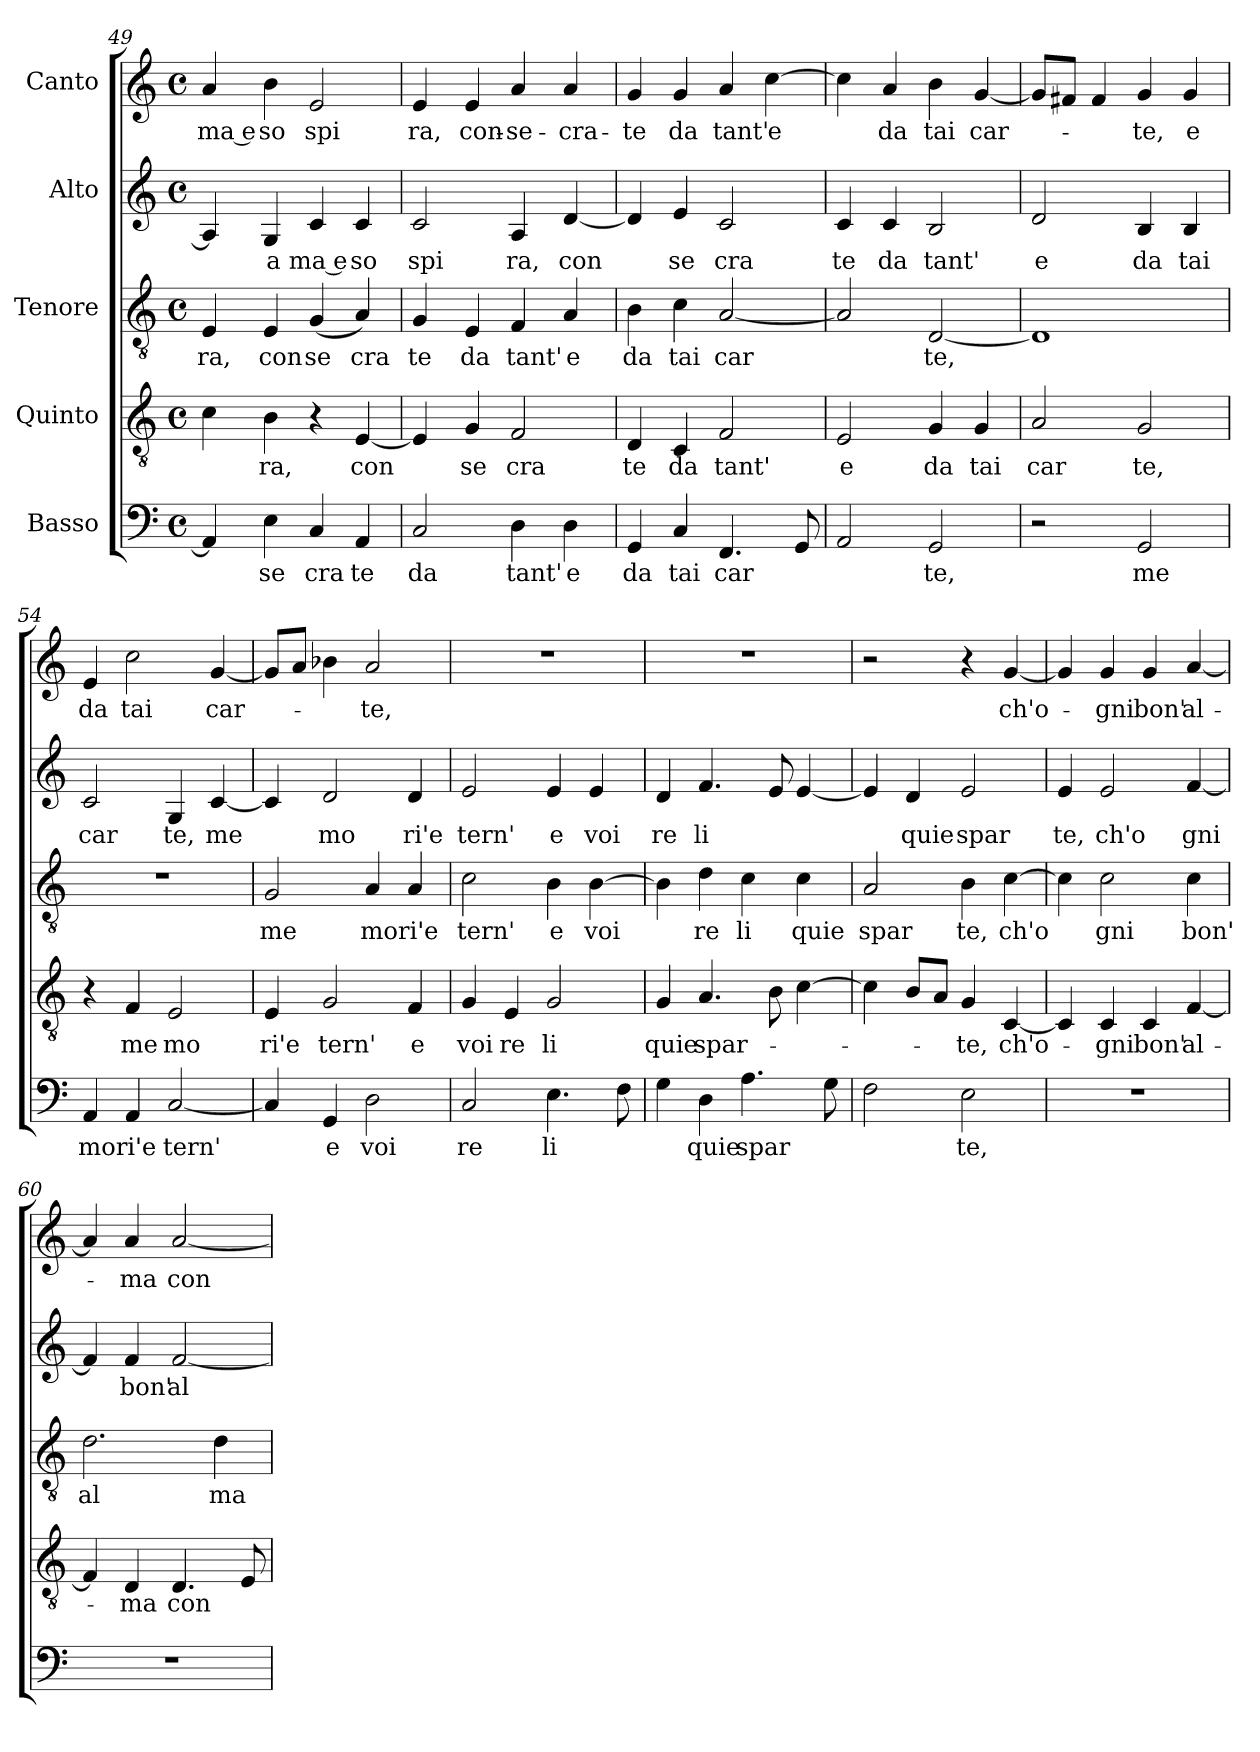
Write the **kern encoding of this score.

**kern	**text	**kern	**text	**kern	**text	**kern	**text	**kern	**text
*part5	*part5	*part4	*part4	*part3	*part3	*part2	*part2	*part1	*part1
*staff5	*staff5	*staff4	*staff4	*staff3	*staff3	*staff2	*staff2	*staff1	*staff1
*I"Basso	*	*I"Quinto	*	*I"Tenore	*	*I"Alto	*	*I"Canto	*
*clefF4	*	*clefGv2	*	*clefGv2	*	*clefG2	*	*clefG2	*
*	*	*k[]	*	*	*	*	*	*	*
*	*	*C:	*	*	*	*	*	*	*
*M4/4	*	*M4/4	*	*M4/4	*	*M4/4	*	*M4/4	*
*met(c)	*	*met(c)	*	*met(c)	*	*met(c)	*	*met(c)	*
=49	=49	=49	=49	=49	=49	=49	=49	=49	=49
!	!	!	!	!	!LO:LY:b:cj	!	!	!	!LO:LY:b:rj
4AA/]	.	4c\	.	4E/	ra,	4A/]	.	4a/	ma e
!	!LO:LY:b:cj	!	!LO:LY:b:cj	!	!LO:LY:b:cj	!	!LO:LY:b:cj	!	!LO:LY:b:cj
4E\	se	4B\	ra,	4E/	con	4G/	a	4b\	so
!	!LO:LY:b:cj	!	!	!	!LO:LY:b:cj	!	!LO:LY:b:rj	!	!LO:LY:b:cj
4C/	cra	4r	.	(>4G/	se	4c/	ma e	2e/	spi
!	!LO:LY:b:cj	!	!LO:LY:b	!	!LO:LY:b:cj	!	!LO:LY:b:cj	!	!
4AA/	te	[>4E/	con	4A/)	cra	4c/	so	.	.
!!LO:LB:g=z
=50	=50	=50	=50	=50	=50	=50	=50	=50	=50
!	!LO:LY:b:cj	!	!	!	!LO:LY:b:cj	!	!LO:LY:b:cj	!	!LO:LY:b:cj
*^	*	*	*	*	*	*	*	*	*
2C/	64ryy	da	4E/]	.	4G/	te	2c/	spi	4e/	ra,
.	2ryy	.	.	.	.	.	.	.	.	.
!	!	!	!	!LO:LY:b:cj	!	!LO:LY:b:cj	!	!	!	!LO:LY:b:cj
.	.	.	4G/	se	4E/	da	.	.	4e/	con-
!	!	!LO:LY:b:cj	!	!LO:LY:b:cj	!	!LO:LY:b:cj	!	!LO:LY:b:cj	!	!LO:LY:b:cj
4D\	.	tant'	2F/	cra	4F/	tant'	4A/	ra,	4a/	-se-
.	4ryy	.	.	.	.	.	.	.	.	.
!	!	!LO:LY:b:cj	!	!	!	!LO:LY:b:cj	!	!LO:LY:b	!	!LO:LY:b:cj
4D\	.	e	.	.	4A/	e	[<4d/	con	4a/	-cra-
.	8...ryy	.	.	.	.	.	.	.	.	.
=51	=51	=51	=51	=51	=51	=51	=51	=51	=51	=51
!	!	!LO:LY:b:cj	!	!LO:LY:b:cj	!	!LO:LY:b:cj	!	!	!	!LO:LY:b:cj
*v	*v	*	*	*	*	*	*	*	*	*
4GG/	da	4D/	te	4B\	da	4d/]	.	4g/	-te
!	!LO:LY:b:cj	!	!LO:LY:b:cj	!	!LO:LY:b:cj	!	!LO:LY:b:cj	!	!LO:LY:b:cj
4C/	tai	4C/	da	4c\	tai	4e/	se	4g/	da
!	!LO:LY:b	!	!LO:LY:b:cj	!	!LO:LY:b	!	!LO:LY:b:cj	!	!LO:LY:b:cj
4.FF/	car	2F/	tant'	[<2A/	car	2c/	cra	4a/	tant'
!	!	!	!	!	!	!	!	!	!LO:LY:b:cj
.	.	.	.	.	.	.	.	[>4cc\	e
8GG/	.	.	.	.	.	.	.	.	.
=52	=52	=52	=52	=52	=52	=52	=52	=52	=52
!	!	!	!LO:LY:b:cj	!	!	!	!LO:LY:b:cj	!	!
2AA/	.	2E/	e	2A/]	.	4c/	te	4cc\]	.
!	!	!	!	!	!	!	!LO:LY:b:cj	!	!LO:LY:b:cj
.	.	.	.	.	.	4c/	da	4a/	da
!	!LO:LY:b:cj	!	!LO:LY:b:cj	!	!LO:LY:b:cj	!	!LO:LY:b:cj	!	!LO:LY:b:cj
2GG/	te,	4G/	da	[<2D/	te,	2B/	tant'	4b\	tai
!	!	!	!LO:LY:b:cj	!	!	!	!	!	!LO:LY:b
.	.	4G/	tai	.	.	.	.	[<4g/	car-
=53	=53	=53	=53	=53	=53	=53	=53	=53	=53
!	!	!	!LO:LY:b:cj	!	!	!	!LO:LY:b:cj	!	!
2r	.	2A/	car	1D]	.	2d/	e	8g/L]	.
.	.	.	.	.	.	.	.	8f#/J	.
.	.	.	.	.	.	.	.	4f#/	.
!	!LO:LY:b:cj	!	!LO:LY:b:cj	!	!	!	!LO:LY:b:cj	!	!LO:LY:b:cj
2GG/	me	2G/	te,	.	.	4B/	da	4g/	-te,
!	!	!	!	!	!	!	!LO:LY:b:cj	!	!LO:LY:b:cj
.	.	.	.	.	.	4B/	tai	4g/	e
=54	=54	=54	=54	=54	=54	=54	=54	=54	=54
!	!LO:LY:b	!	!	!	!	!	!LO:LY:b:cj	!	!LO:LY:b:cj
4AA/	mori'e	4r	.	1r	.	2c/	car	4e/	da
!	!	!	!LO:LY:b:cj	!	!	!	!	!	!LO:LY:b:cj
4AA/	.	4F/	me	.	.	.	.	2cc\	tai
!	!LO:LY:b	!	!LO:LY:b:cj	!	!	!	!LO:LY:b:cj	!	!
[<2C/	tern'	2E/	mo	.	.	4G/	te,	.	.
!	!	!	!	!	!	!	!LO:LY:b	!	!LO:LY:b
.	.	.	.	.	.	[<4c/	me	[<4g/	car-
=55	=55	=55	=55	=55	=55	=55	=55	=55	=55
!	!	!	!LO:LY:b:cj	!	!LO:LY:b:cj	!	!	!	!
4C/]	.	4E/	ri'e	2G/	me	4c/]	.	8g/L]	.
.	.	.	.	.	.	.	.	8a/J	.
!	!LO:LY:b:cj	!	!LO:LY:b:cj	!	!	!	!LO:LY:b:cj	!	!
4GG/	e	2G/	tern'	.	.	2d/	mo	4b-X\	.
!	!LO:LY:b:cj	!	!	!	!LO:LY:b	!	!	!	!LO:LY:b:cj
2D\	voi	.	.	4A/	mori'e	.	.	2a/	-te,
!	!	!	!LO:LY:b:cj	!	!	!	!LO:LY:b:cj	!	!
.	.	4F/	e	4A/	.	4d/	ri'e	.	.
=56	=56	=56	=56	=56	=56	=56	=56	=56	=56
!	!LO:LY:b:cj	!	!LO:LY:b:cj	!	!LO:LY:b:cj	!	!LO:LY:b:cj	!	!
2C/	re	4G/	voi	2c\	tern'	2e/	tern'	1r	.
!	!	!	!LO:LY:b:cj	!	!	!	!	!	!
.	.	4E/	re	.	.	.	.	.	.
!	!LO:LY:b:cj	!	!LO:LY:b:cj	!	!LO:LY:b:cj	!	!LO:LY:b:cj	!	!
4.E\	li	2G/	li	4B\	e	4e/	e	.	.
!	!	!	!	!	!LO:LY:b	!	!LO:LY:b:cj	!	!
.	.	.	.	[>4B\	voi	4e/	voi	.	.
8F\	.	.	.	.	.	.	.	.	.
!!LO:PB:g=z
=57	=57	=57	=57	=57	=57	=57	=57	=57	=57
!	!	!	!LO:LY:b:cj	!	!	!	!LO:LY:b:cj	!	!
4G\	.	4G/	quie	4B\]	.	4d/	re	1r	.
!	!LO:LY:b:cj	!	!LO:LY:b	!	!LO:LY:b:cj	!	!LO:LY:b:cj	!	!
4D\	quie	4.A/	spar-	4d\	re	4.f/	li	.	.
!	!LO:LY:b	!	!	!	!LO:LY:b:cj	!	!	!	!
4.A\	spar	.	.	4c\	li	.	.	.	.
.	.	8B\	.	.	.	8e/	.	.	.
!	!	!	!	!	!LO:LY:b:cj	!	!	!	!
.	.	[>4c\	.	4c\	quie	[<4e/	.	.	.
8G\	.	.	.	.	.	.	.	.	.
=58	=58	=58	=58	=58	=58	=58	=58	=58	=58
!	!	!	!	!	!LO:LY:b:cj	!	!	!	!
2F\	.	4c\]	.	2A/	spar	4e/]	.	2r	.
!	!	!	!	!	!	!	!LO:LY:b:cj	!	!
.	.	8B/L	.	.	.	4d/	quie	.	.
.	.	8A/J	.	.	.	.	.	.	.
!	!LO:LY:b:cj	!	!LO:LY:b:cj	!	!LO:LY:b:cj	!	!LO:LY:b:cj	!	!
2E\	te,	4G/	-te,	4B\	te,	2e/	spar	4r	.
!	!	!	!LO:LY:b	!	!LO:LY:b	!	!	!	!LO:LY:b
.	.	[<4C/	ch'o-	[>4c\	ch'o	.	.	[<4g/	ch'o-
=59	=59	=59	=59	=59	=59	=59	=59	=59	=59
!	!	!	!	!	!	!	!LO:LY:b:cj	!	!
1r	.	4C/]	.	4c\]	.	4e/	te,	4g/]	.
!	!	!	!LO:LY:b:cj	!	!LO:LY:b:cj	!	!LO:LY:b:cj	!	!LO:LY:b:cj
.	.	4C/	-gni	2c\	gni	2e/	ch'o	4g/	-gni
!	!	!	!LO:LY:b:cj	!	!	!	!	!	!LO:LY:b:cj
.	.	4C/	bon'	.	.	.	.	4g/	bon'
!	!	!	!LO:LY:b:cj	!	!LO:LY:b:cj	!	!LO:LY:b	!	!LO:LY:b:cj
.	.	[<4F/	al-	4c\	bon'	[<4f/	gni	[<4a/	al-
=60	=60	=60	=60	=60	=60	=60	=60	=60	=60
!	!	!	!	!	!LO:LY:b:cj	!	!	!	!
1r	.	4F/]	.	2.d\	al	4f/]	.	4a/]	.
!	!	!	!LO:LY:b:cj	!	!	!	!LO:LY:b:cj	!	!LO:LY:b:cj
.	.	4D/	-ma	.	.	4f/	bon'	4a/	-ma
!	!	!	!LO:LY:b	!	!	!	!LO:LY:b:cj	!	!LO:LY:b
.	.	4.D/	con	.	.	[<2f/	al	[<2a/	con
!	!	!	!	!	!LO:LY:b:cj	!	!	!	!
.	.	.	.	4d\	ma	.	.	.	.
.	.	8E/	.	.	.	.	.	.	.
=	=	=	=	=	=	=	=	=	=
*-	*-	*-	*-	*-	*-	*-	*-	*-	*-
